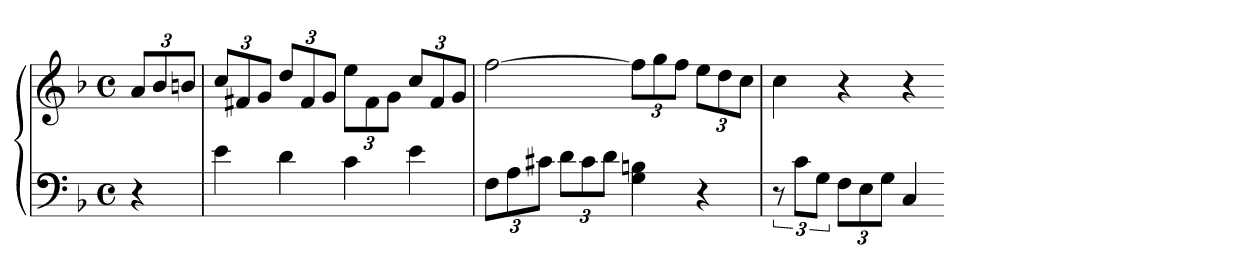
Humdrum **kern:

**kern	**kern
*part1	*part1
*staff2	*staff1
*clefF4	*clefG2
*k[b-]	*k[b-]
*F:	*F:
*M4/4	*M4/4
*met(c)	*met(c)
=	=
4r	12aL
.	12b-
.	12bnJ
=15	=15
4e	12ccL
.	12f#X
.	12gJ
4d	12ddL
.	12f#
.	12gJ
4c	12eeL
.	12f#
.	12gJ
4e	12ccL
.	12f#
.	12gJ
=16	=16
12FL	[2ff
12A	.
12c#XJ	.
12dL	.
12c#	.
12dJ	.
4G 4Bn	12ffL]
.	12gg
.	12ffJ
4r	12eeL
.	12dd
.	12ccJ
=17	=17
12r	4cc
12cL	.
12GJ	.
12FL	4r
12E	.
12GJ	.
4C	4r
=-	=-
*-	*-
